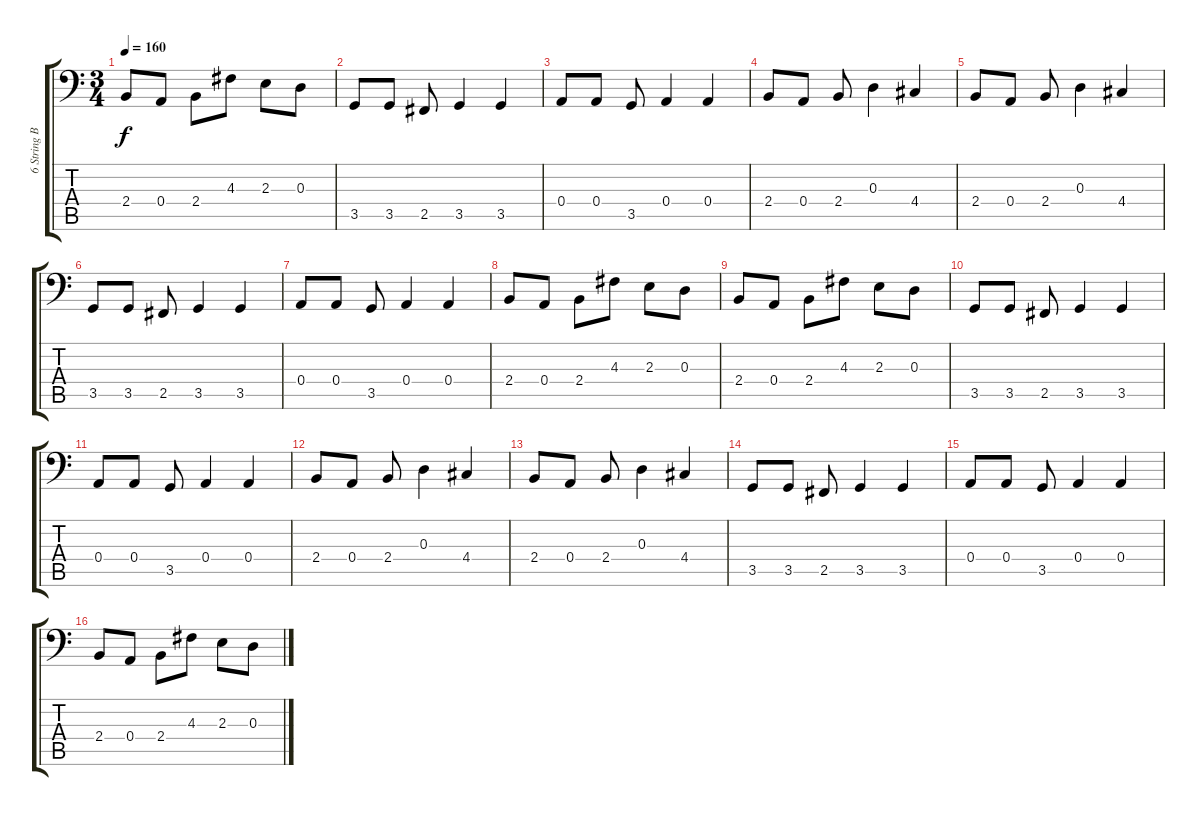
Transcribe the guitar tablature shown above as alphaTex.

\track ("6 String Bass Guitar" "6 String B") {instrument electricbassfinger}
\staff {score tabs}
\tuning (C3 G2 D2 A1 E1 B0) {hide}
\ts (3 4)
\tempo 160
\clef f4
\ks c
2.4.8{dy f} 0.4.8 2.4.8 4.3.8 2.3.8 0.3.8 |
3.5.8 3.5.8 2.5.8 3.5.4 3.5.4 |
0.4.8 0.4.8 3.5.8 0.4.4 0.4.4 |
2.4.8 0.4.8 2.4.8 0.3.4 4.4.4 |
2.4.8 0.4.8 2.4.8 0.3.4 4.4.4 |
3.5.8 3.5.8 2.5.8 3.5.4 3.5.4 |
0.4.8 0.4.8 3.5.8 0.4.4 0.4.4 |
2.4.8 0.4.8 2.4.8 4.3.8 2.3.8 0.3.8 |
2.4.8 0.4.8 2.4.8 4.3.8 2.3.8 0.3.8 |
3.5.8 3.5.8 2.5.8 3.5.4 3.5.4 |
0.4.8 0.4.8 3.5.8 0.4.4 0.4.4 |
2.4.8 0.4.8 2.4.8 0.3.4 4.4.4 |
2.4.8 0.4.8 2.4.8 0.3.4 4.4.4 |
3.5.8 3.5.8 2.5.8 3.5.4 3.5.4 |
0.4.8 0.4.8 3.5.8 0.4.4 0.4.4 |
2.4.8 0.4.8 2.4.8 4.3.8 2.3.8 0.3.8
